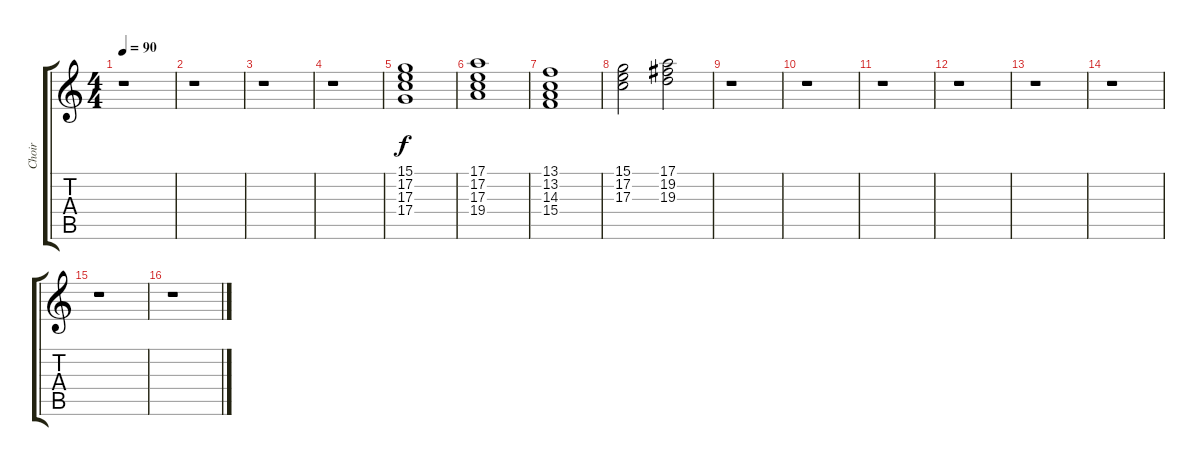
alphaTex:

\track ("Choir" "Choir") {instrument choiraahs}
\staff {score tabs}
\tuning (E4 B3 G3 D3 A2 E2) {hide}
\ts (4 4)
\tempo 90
\clef g2
\ks c
r.1{dy f} |
r.1 |
r.1 |
r.1 |
(15.1 17.2 17.3 17.4).1 |
(17.1 17.2 17.3 19.4).1 |
(13.1 13.2 14.3 15.4).1 |
(15.1 17.2 17.3).2 (17.1 19.2 19.3).2 |
r.1 |
r.1 |
r.1 |
r.1 |
r.1 |
r.1 |
r.1 |
r.1
